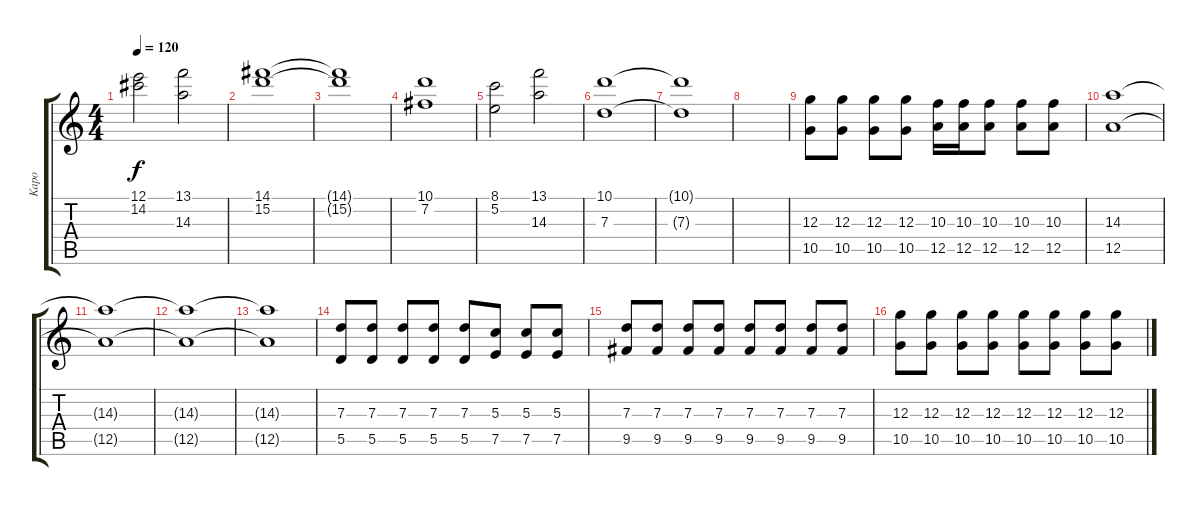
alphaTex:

\track ("Kapo" "Kapo") {instrument distortionguitar}
\staff {score tabs}
\tuning (E4 B3 G3 D3 A2 D2) {hide}
\ts (4 4)
\tempo 120
\clef g2
\ks c
(12.1 14.2).2{dy f} (13.1 14.3).2 |
(14.1 15.2).1 |
(14.1{t} 15.2{t}).1 |
(10.1 7.2).1 |
(8.1 5.2).2 (13.1 14.3).2 |
(10.1 7.3).1 |
(10.1{t} 7.3{t}).1 |
|
(12.3 10.5).8 (12.3 10.5).8 (12.3 10.5).8 (12.3 10.5).8 (10.3 12.5).16 (10.3 12.5).16 (10.3 12.5).8 (10.3 12.5).8 (10.3 12.5).8 |
(14.3 12.5).1{volume 10} |
(14.3{t} 12.5{t}).1{volume 3} |
(14.3{t} 12.5{t}).1 |
(14.3{t} 12.5{t}).1 |
(7.3 5.5).8{volume 8 instrument acousticguitarsteel} (7.3 5.5).8 (7.3 5.5).8 (7.3 5.5).8 (7.3 5.5).8 (5.3 7.5).8 (5.3 7.5).8 (5.3 7.5).8 |
(7.3 9.5).8 (7.3 9.5).8 (7.3 9.5).8 (7.3 9.5).8 (7.3 9.5).8 (7.3 9.5).8 (7.3 9.5).8 (7.3 9.5).8 |
(12.3 10.5).8 (12.3 10.5).8 (12.3 10.5).8 (12.3 10.5).8 (12.3 10.5).8 (12.3 10.5).8 (12.3 10.5).8 (12.3 10.5).8
